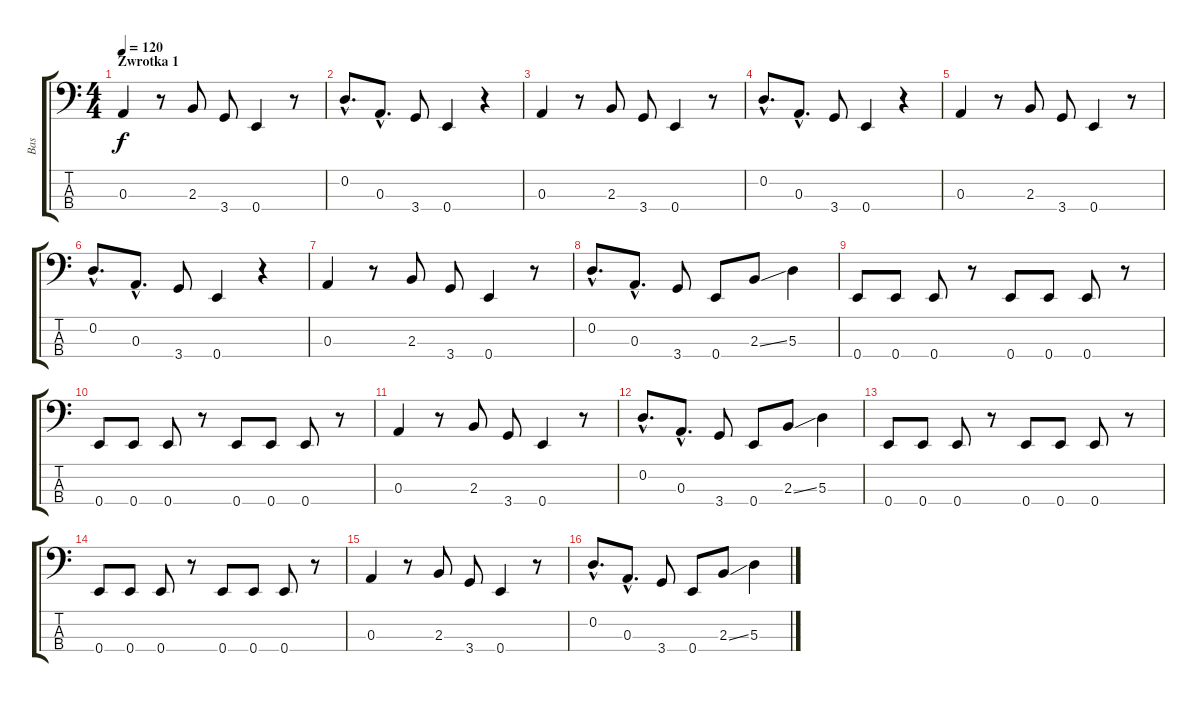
\track ("Bas" "Bas") {instrument electricbassfinger}
\staff {score tabs}
\tuning (G2 D2 A1 E1) {hide}
\ts (4 4)
\section ("" "Zwrotka 1")
\tempo 120
\clef f4
\ks c
0.3.4{dy f} r.8 2.3.8 3.4.8 0.4.4 r.8 |
0.2{hac}.8{d} 0.3{hac}.8{d} 3.4.8 0.4.4 r.4 |
0.3.4 r.8 2.3.8 3.4.8 0.4.4 r.8 |
0.2{hac}.8{d} 0.3{hac}.8{d} 3.4.8 0.4.4 r.4 |
0.3.4 r.8 2.3.8 3.4.8 0.4.4 r.8 |
0.2{hac}.8{d} 0.3{hac}.8{d} 3.4.8 0.4.4 r.4 |
0.3.4 r.8 2.3.8 3.4.8 0.4.4 r.8 |
0.2{hac}.8{d} 0.3{hac}.8{d} 3.4.8 0.4.8 2.3{ss}.8 5.3.4 |
0.4.8 0.4.8 0.4.8 r.8 0.4.8 0.4.8 0.4.8 r.8 |
0.4.8 0.4.8 0.4.8 r.8 0.4.8 0.4.8 0.4.8 r.8 |
0.3.4 r.8 2.3.8 3.4.8 0.4.4 r.8 |
0.2{hac}.8{d} 0.3{hac}.8{d} 3.4.8 0.4.8 2.3{ss}.8 5.3.4 |
0.4.8 0.4.8 0.4.8 r.8 0.4.8 0.4.8 0.4.8 r.8 |
0.4.8 0.4.8 0.4.8 r.8 0.4.8 0.4.8 0.4.8 r.8 |
0.3.4 r.8 2.3.8 3.4.8 0.4.4 r.8 |
0.2{hac}.8{d} 0.3{hac}.8{d} 3.4.8 0.4.8 2.3{ss}.8 5.3.4
